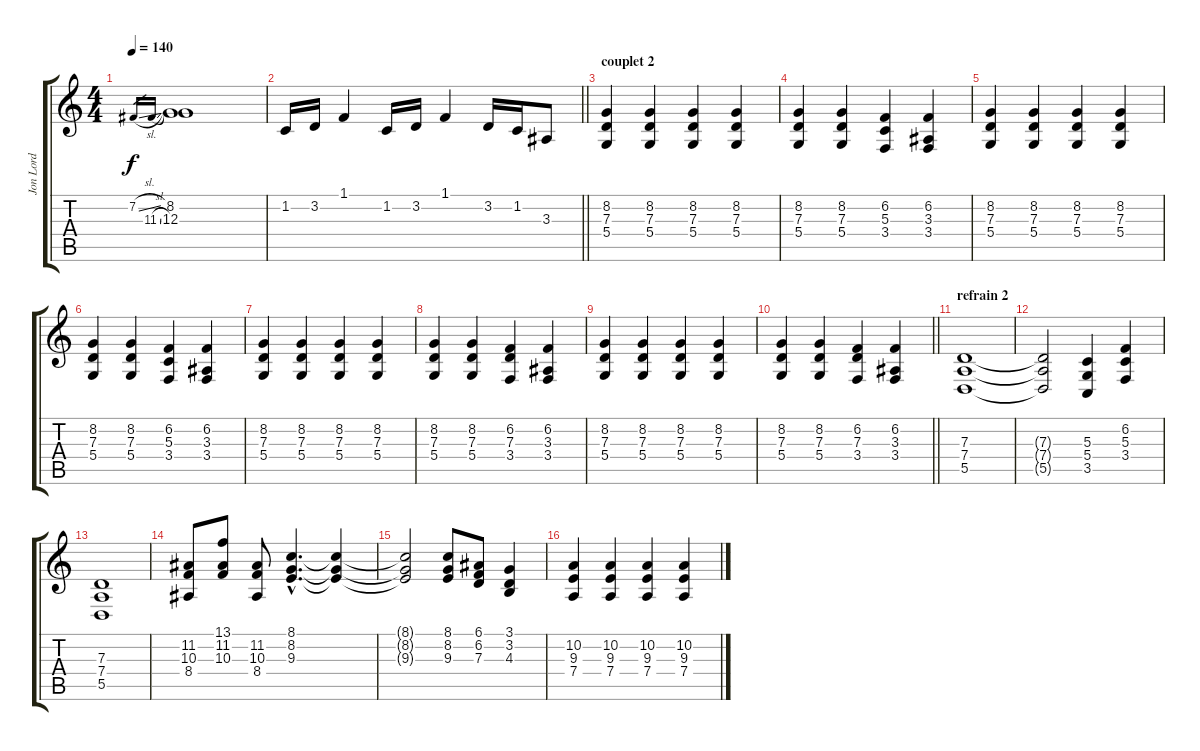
\track ("Jon Lord" "Jon Lord") {instrument drawbarorgan}
\staff {score tabs}
\tuning (E4 B3 G3 D3 A2 E2) {hide}
\ts (4 4)
\tempo 140
\clef g2
\ks c
7.2{sl}.16{gr dy f} 11.3{sl}.16{gr} (8.2 12.3).1 |
\barLineRight lightlight
1.2.16 3.2.16 1.1.4 1.2.16 3.2.16 1.1.4 3.2.16 1.2.16 3.3.8 |
\section ("" "couplet 2")
(8.2 7.3 5.4).4 (8.2 7.3 5.4).4 (8.2 7.3 5.4).4 (8.2 7.3 5.4).4 |
(8.2 7.3 5.4).4 (8.2 7.3 5.4).4 (6.2 5.3 3.4).4 (6.2 3.3 3.4).4 |
(8.2 7.3 5.4).4 (8.2 7.3 5.4).4 (8.2 7.3 5.4).4 (8.2 7.3 5.4).4 |
(8.2 7.3 5.4).4 (8.2 7.3 5.4).4 (6.2 5.3 3.4).4 (6.2 3.3 3.4).4 |
(8.2 7.3 5.4).4 (8.2 7.3 5.4).4 (8.2 7.3 5.4).4 (8.2 7.3 5.4).4 |
(8.2 7.3 5.4).4 (8.2 7.3 5.4).4 (6.2 7.3 3.4).4 (6.2 3.3 3.4).4 |
(8.2 7.3 5.4).4 (8.2 7.3 5.4).4 (8.2 7.3 5.4).4 (8.2 7.3 5.4).4 |
\barLineRight lightlight
(8.2 7.3 5.4).4 (8.2 7.3 5.4).4 (6.2 7.3 3.4).4 (6.2 3.3 3.4).4 |
\section ("" "refrain 2")
(7.3 7.4 5.5).1 |
(7.3{t} 7.4{t} 5.5{t}).2 (5.3 5.4 3.5).4 (6.2 5.3 3.4).4 |
(7.3 7.4 5.5).1 |
(11.2 10.3 8.4).8 (13.1 11.2 10.3).8 (11.2 10.3 8.4).8 (8.1{hac} 8.2{hac} 9.3{hac}).4{d} (8.1{t} 8.2{t} 9.3{t}).4 |
(8.1{t} 8.2{t} 9.3{t}).2 (8.1 8.2 9.3).8 (6.1 6.2 7.3).8 (3.1 3.2 4.3).4 |
(10.2 9.3 7.4).4 (10.2 9.3 7.4).4 (10.2 9.3 7.4).4 (10.2 9.3 7.4).4
